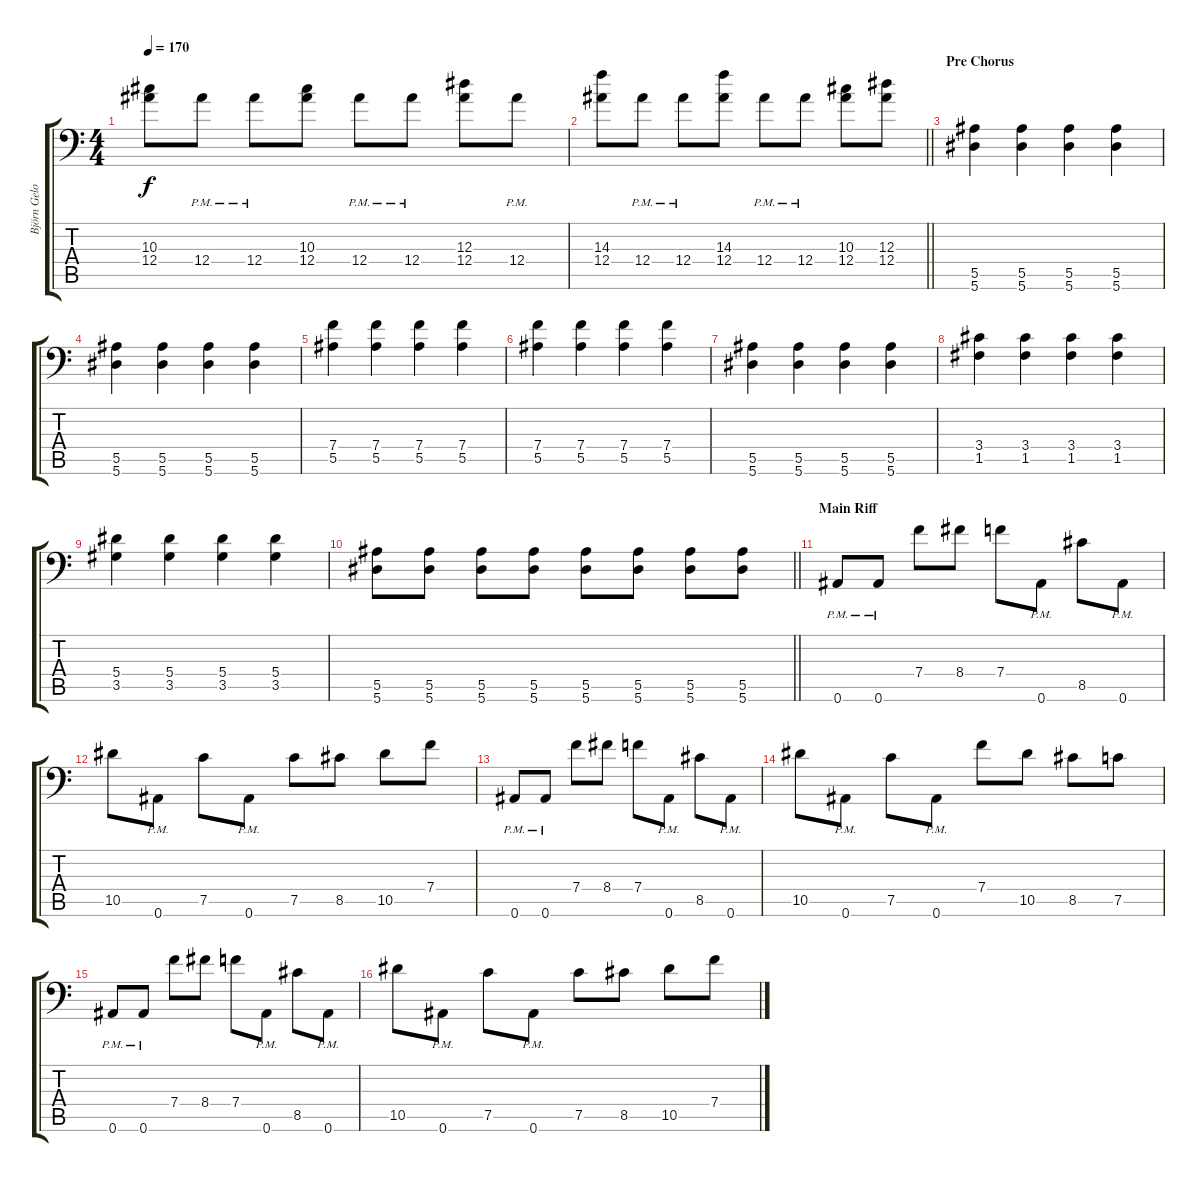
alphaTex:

\track ("Björn Gelotte" "Björn Gelo") {instrument distortionguitar}
\staff {score tabs}
\tuning (C4 G3 Eb3 Bb2 F2 Bb1) {hide}
\ts (4 4)
\tempo 170
\clef f4
\ks c
(10.3 12.4).8{dy f} 12.4{pm}.8 12.4{pm}.8 (10.3 12.4).8 12.4{pm}.8 12.4{pm}.8 (12.3 12.4).8 12.4{pm}.8 |
\barLineRight lightlight
(14.3 12.4).8 12.4{pm}.8 12.4{pm}.8 (14.3 12.4).8 12.4{pm}.8 12.4{pm}.8 (10.3 12.4).8 (12.3 12.4).8 |
\section ("" "Pre Chorus")
(5.5 5.6).4 (5.5 5.6).4 (5.5 5.6).4 (5.5 5.6).4 |
(5.5 5.6).4 (5.5 5.6).4 (5.5 5.6).4 (5.5 5.6).4 |
(7.4 5.5).4 (7.4 5.5).4 (7.4 5.5).4 (7.4 5.5).4 |
(7.4 5.5).4 (7.4 5.5).4 (7.4 5.5).4 (7.4 5.5).4 |
(5.5 5.6).4 (5.5 5.6).4 (5.5 5.6).4 (5.5 5.6).4 |
(3.4 1.5).4 (3.4 1.5).4 (3.4 1.5).4 (3.4 1.5).4 |
(5.4 3.5).4 (5.4 3.5).4 (5.4 3.5).4 (5.4 3.5).4 |
\barLineRight lightlight
(5.5 5.6).8 (5.5 5.6).8 (5.5 5.6).8 (5.5 5.6).8 (5.5 5.6).8 (5.5 5.6).8 (5.5 5.6).8 (5.5 5.6).8 |
\section ("" "Main Riff")
0.6{pm}.8 0.6{pm}.8 7.4.8 8.4.8 7.4.8 0.6{pm}.8 8.5.8 0.6{pm}.8 |
10.5.8 0.6{pm}.8 7.5.8 0.6{pm}.8 7.5.8 8.5.8 10.5.8 7.4.8 |
0.6{pm}.8 0.6{pm}.8 7.4.8 8.4.8 7.4.8 0.6{pm}.8 8.5.8 0.6{pm}.8 |
10.5.8 0.6{pm}.8 7.5.8 0.6{pm}.8 7.4.8 10.5.8 8.5.8 7.5.8 |
0.6{pm}.8 0.6{pm}.8 7.4.8 8.4.8 7.4.8 0.6{pm}.8 8.5.8 0.6{pm}.8 |
10.5.8 0.6{pm}.8 7.5.8 0.6{pm}.8 7.5.8 8.5.8 10.5.8 7.4.8
